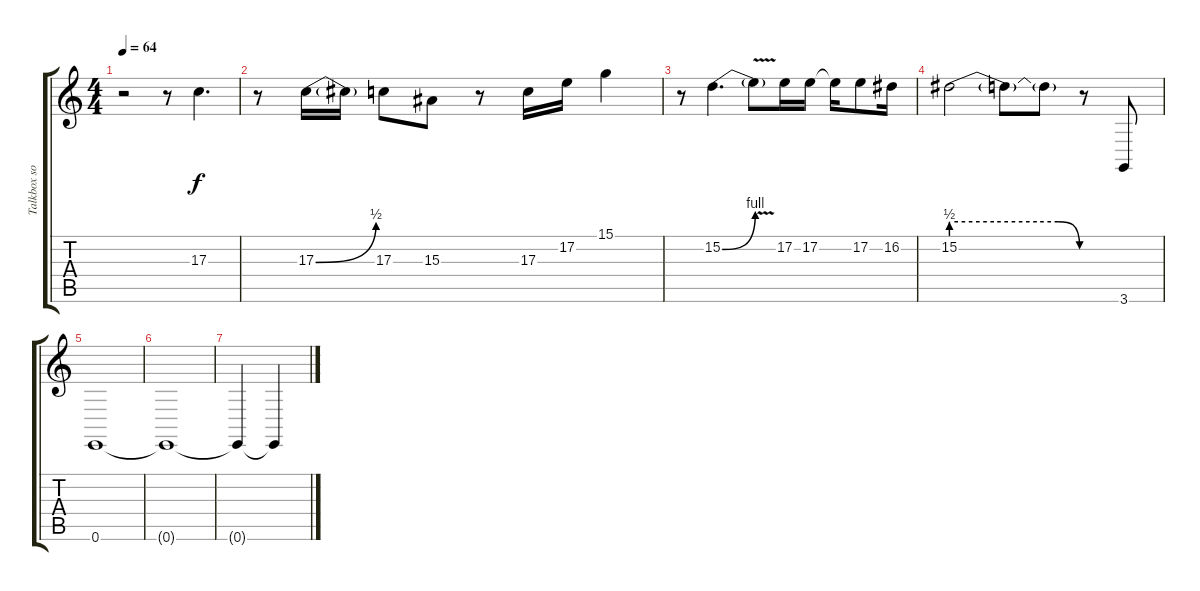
\track ("Talkbox solo" "Talkbox so") {instrument lead1square}
\staff {score tabs}
\tuning (E4 B3 G3 D3 A2 E2) {hide}
\ts (4 4)
\tempo 64
\clef g2
\ks c
r.2{dy f} r.8 17.3.4{d} |
r.8 17.3{be (bend 0 0 60 2)}.16 17.3{t}.16 17.3.8 15.3.8 r.8 17.3.16 17.2.16 15.1.4 |
r.8 15.2{be (bend 0 0 60 4)}.4{d} 15.2{v t}.8 17.2.16 17.2.16 17.2{t}.16 17.2.8 16.2.16 |
15.2{be (custom 0 2 20 2 40 2 50 2 60 0)}.2 15.2{t}.8 15.2{t}.8 r.8 3.6.8 |
0.6.1 |
0.6{t}.1 |
0.6{t}.4 0.6{t}.4
